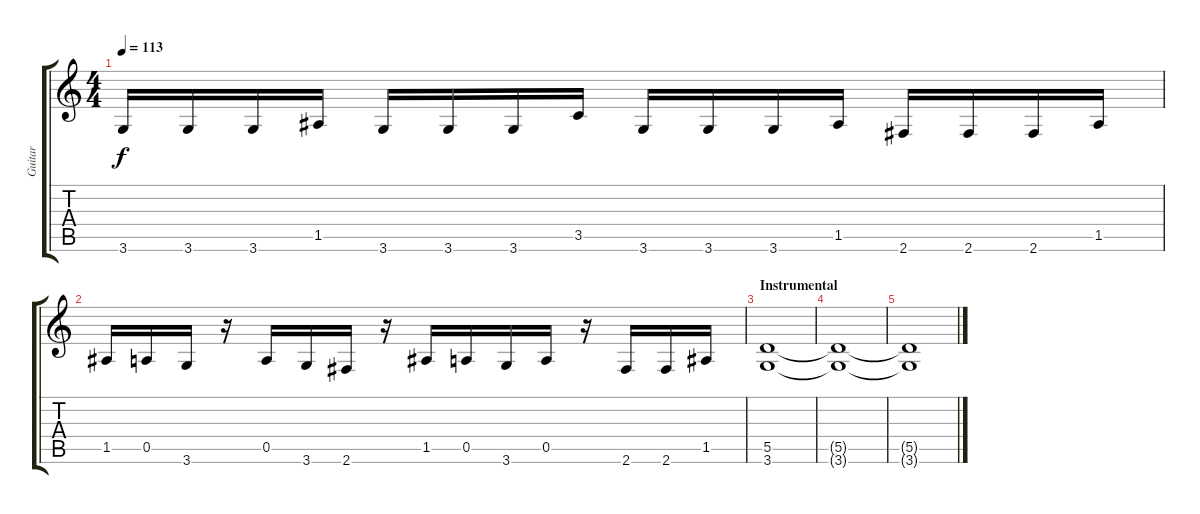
\track ("Guitar" "Guitar") {instrument distortionguitar}
\staff {score tabs}
\tuning (E4 B3 G3 D3 A2 E2) {hide}
\ts (4 4)
\tempo 113
\clef g2
\ks c
3.6.16{dy f} 3.6.16 3.6.16 1.5.16 3.6.16 3.6.16 3.6.16 3.5.16 3.6.16 3.6.16 3.6.16 1.5.16 2.6.16 2.6.16 2.6.16 1.5.16 |
1.5.16 0.5.16 3.6.16 r.16 0.5.16 3.6.16 2.6.16 r.16 1.5.16 0.5.16 3.6.16 0.5.16 r.16 2.6.16 2.6.16 1.5.16 |
\section ("" "Instrumental")
(5.5 3.6).1 |
(5.5{t} 3.6{t}).1{volume 8} |
(5.5{t} 3.6{t}).1{volume 1}
